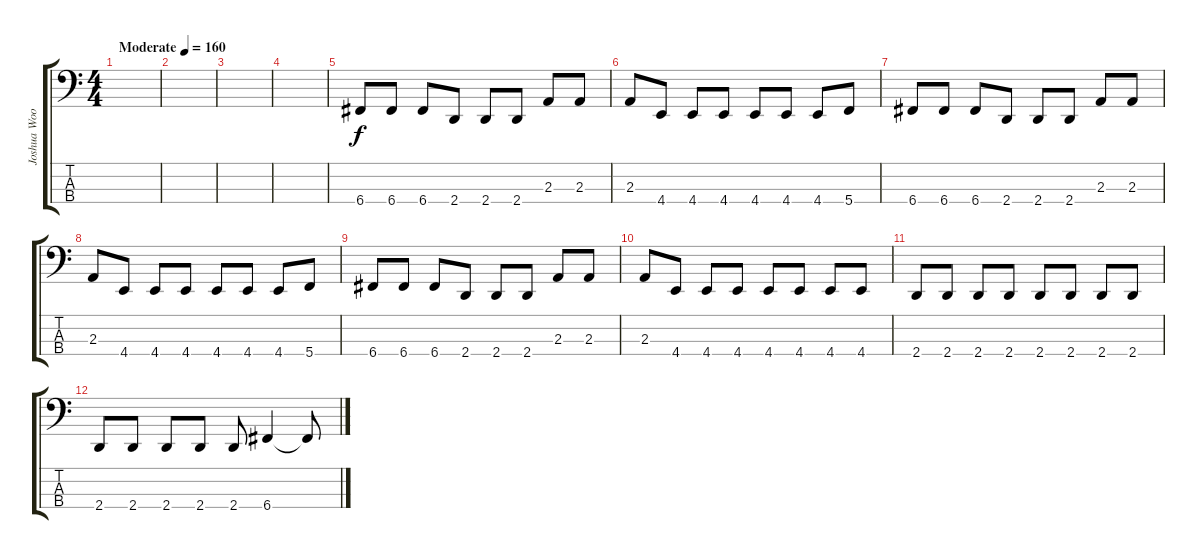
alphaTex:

\track ("Joshua Woodard" "Joshua Woo") {instrument electricbasspick}
\staff {score tabs}
\tuning (F2 C2 G1 C1) {hide}
\ts (4 4)
\tempo (160 "Moderate")
\clef f4
\ks c
|
|
|
|
6.4.8 6.4.8 6.4.8 2.4.8 2.4.8 2.4.8 2.3.8 2.3.8 |
2.3.8 4.4.8 4.4.8 4.4.8 4.4.8 4.4.8 4.4.8 5.4.8 |
6.4.8 6.4.8 6.4.8 2.4.8 2.4.8 2.4.8 2.3.8 2.3.8 |
2.3.8 4.4.8 4.4.8 4.4.8 4.4.8 4.4.8 4.4.8 5.4.8 |
6.4.8 6.4.8 6.4.8 2.4.8 2.4.8 2.4.8 2.3.8 2.3.8 |
2.3.8 4.4.8 4.4.8 4.4.8 4.4.8 4.4.8 4.4.8 4.4.8 |
2.4.8 2.4.8 2.4.8 2.4.8 2.4.8 2.4.8 2.4.8 2.4.8 |
2.4.8 2.4.8 2.4.8 2.4.8 2.4.8 6.4.4 6.4{t}.8
